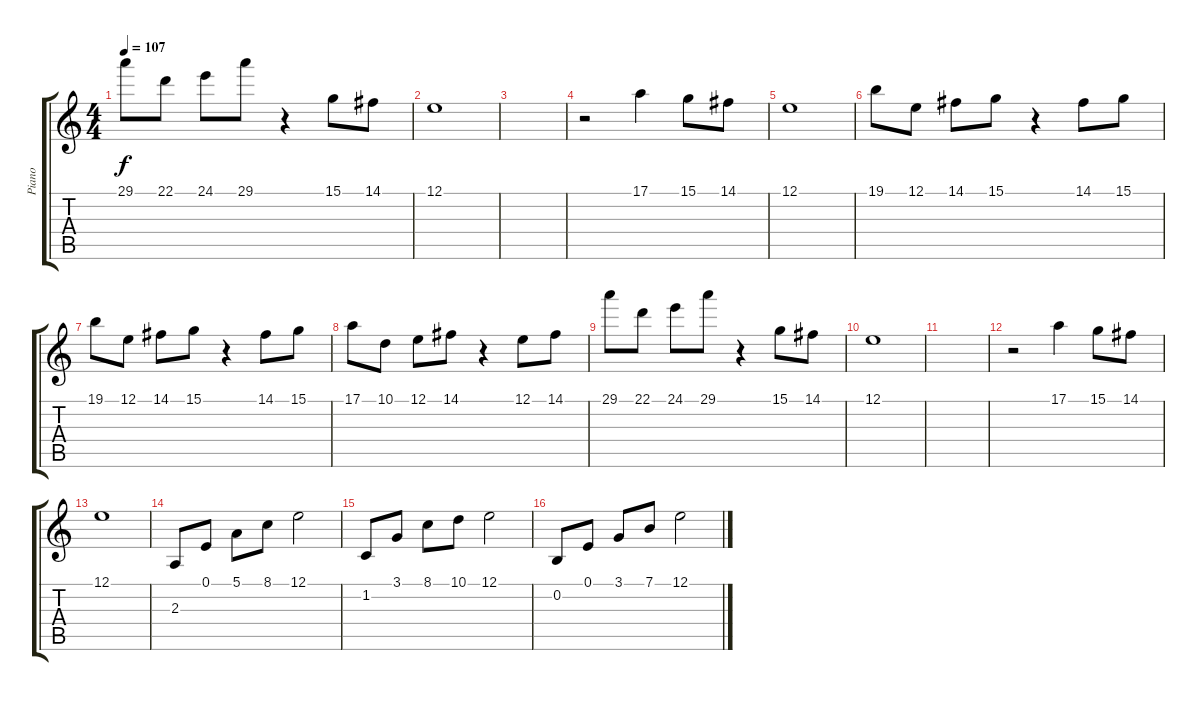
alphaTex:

\track ("Piano" "Piano") {instrument acousticgrandpiano}
\staff {score tabs}
\tuning (E4 B3 G3 D3 A2 E2) {hide}
\ts (4 4)
\tempo 107
\clef g2
\ks c
29.1.8{dy f} 22.1.8 24.1.8 29.1.8 r.4 15.1.8 14.1.8 |
12.1.1 |
|
r.2 17.1.4 15.1.8 14.1.8 |
12.1.1 |
19.1.8 12.1.8 14.1.8 15.1.8 r.4 14.1.8 15.1.8 |
19.1.8 12.1.8 14.1.8 15.1.8 r.4 14.1.8 15.1.8 |
17.1.8 10.1.8 12.1.8 14.1.8 r.4 12.1.8 14.1.8 |
29.1.8 22.1.8 24.1.8 29.1.8 r.4 15.1.8 14.1.8 |
12.1.1 |
|
r.2 17.1.4 15.1.8 14.1.8 |
12.1.1 |
2.3.8 0.1.8 5.1.8 8.1.8 12.1.2 |
1.2.8 3.1.8 8.1.8 10.1.8 12.1.2 |
0.2.8 0.1.8 3.1.8 7.1.8 12.1.2
